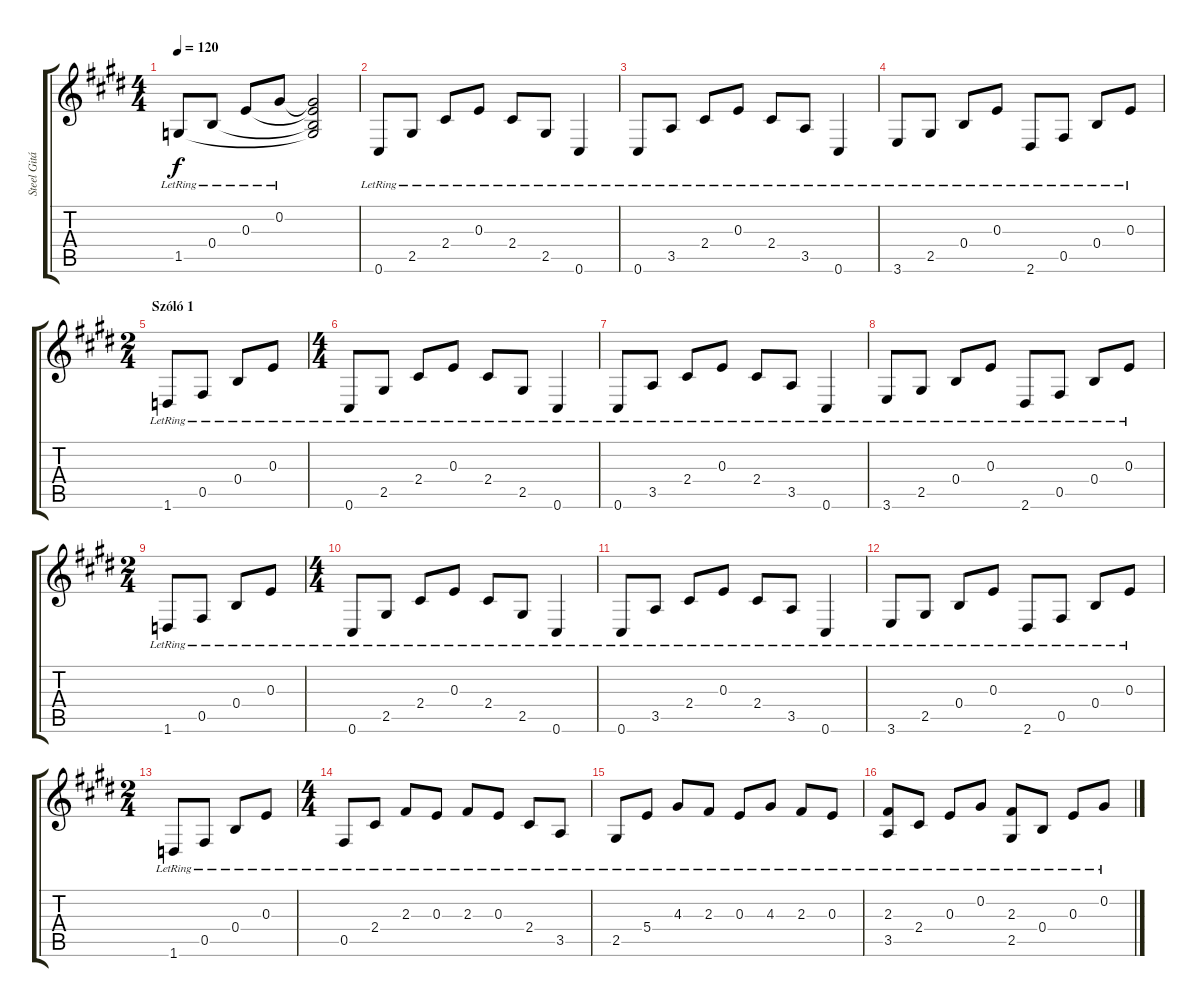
\track ("Steel Gitár Ritm" "Steel Gitá") {instrument acousticguitarsteel}
\staff {score tabs}
\tuning (Db4 Ab3 E3 B2 Gb2 Db2) {hide}
\ts (4 4)
\tempo 120
\clef g2
\ks c#minor
1.5{lr}.8{dy f} 0.4{lr}.8 0.3{lr}.8 0.2{lr}.8 (0.2{t} 0.3{t} 0.4{t} 1.5{t}).2 |
0.6{lr}.8 2.5{lr}.8 2.4{lr}.8 0.3{lr}.8 2.4{lr}.8 2.5{lr}.8 0.6{lr}.4 |
0.6{lr}.8 3.5{lr}.8 2.4{lr}.8 0.3{lr}.8 2.4{lr}.8 3.5{lr}.8 0.6{lr}.4 |
3.6{lr}.8 2.5{lr}.8 0.4{lr}.8 0.3{lr}.8 2.6{lr}.8 0.5{lr}.8 0.4{lr}.8 0.3{lr}.8 |
\ts (2 4)
\section ("" "Szóló 1")
1.6{lr}.8 0.5{lr}.8 0.4{lr}.8 0.3{lr}.8 |
\ts (4 4)
0.6{lr}.8 2.5{lr}.8 2.4{lr}.8 0.3{lr}.8 2.4{lr}.8 2.5{lr}.8 0.6{lr}.4 |
0.6{lr}.8 3.5{lr}.8 2.4{lr}.8 0.3{lr}.8 2.4{lr}.8 3.5{lr}.8 0.6{lr}.4 |
3.6{lr}.8 2.5{lr}.8 0.4{lr}.8 0.3{lr}.8 2.6{lr}.8 0.5{lr}.8 0.4{lr}.8 0.3{lr}.8 |
\ts (2 4)
1.6{lr}.8 0.5{lr}.8 0.4{lr}.8 0.3{lr}.8 |
\ts (4 4)
0.6{lr}.8 2.5{lr}.8 2.4{lr}.8 0.3{lr}.8 2.4{lr}.8 2.5{lr}.8 0.6{lr}.4 |
0.6{lr}.8 3.5{lr}.8 2.4{lr}.8 0.3{lr}.8 2.4{lr}.8 3.5{lr}.8 0.6{lr}.4 |
3.6{lr}.8 2.5{lr}.8 0.4{lr}.8 0.3{lr}.8 2.6{lr}.8 0.5{lr}.8 0.4{lr}.8 0.3{lr}.8 |
\ts (2 4)
1.6{lr}.8 0.5{lr}.8 0.4{lr}.8 0.3{lr}.8 |
\ts (4 4)
0.5{lr}.8 2.4{lr}.8 2.3{lr}.8 0.3{lr}.8 2.3{lr}.8 0.3{lr}.8 2.4{lr}.8 3.5{lr}.8 |
2.5{lr}.8 5.4{lr}.8 4.3{lr}.8 2.3{lr}.8 0.3{lr}.8 4.3{lr}.8 2.3{lr}.8 0.3{lr}.8 |
(2.3{lr} 3.5{lr}).8 2.4{lr}.8 0.3{lr}.8 0.2{lr}.8 (2.3{lr} 2.5{lr}).8 0.4{lr}.8 0.3{lr}.8 0.2{lr}.8
